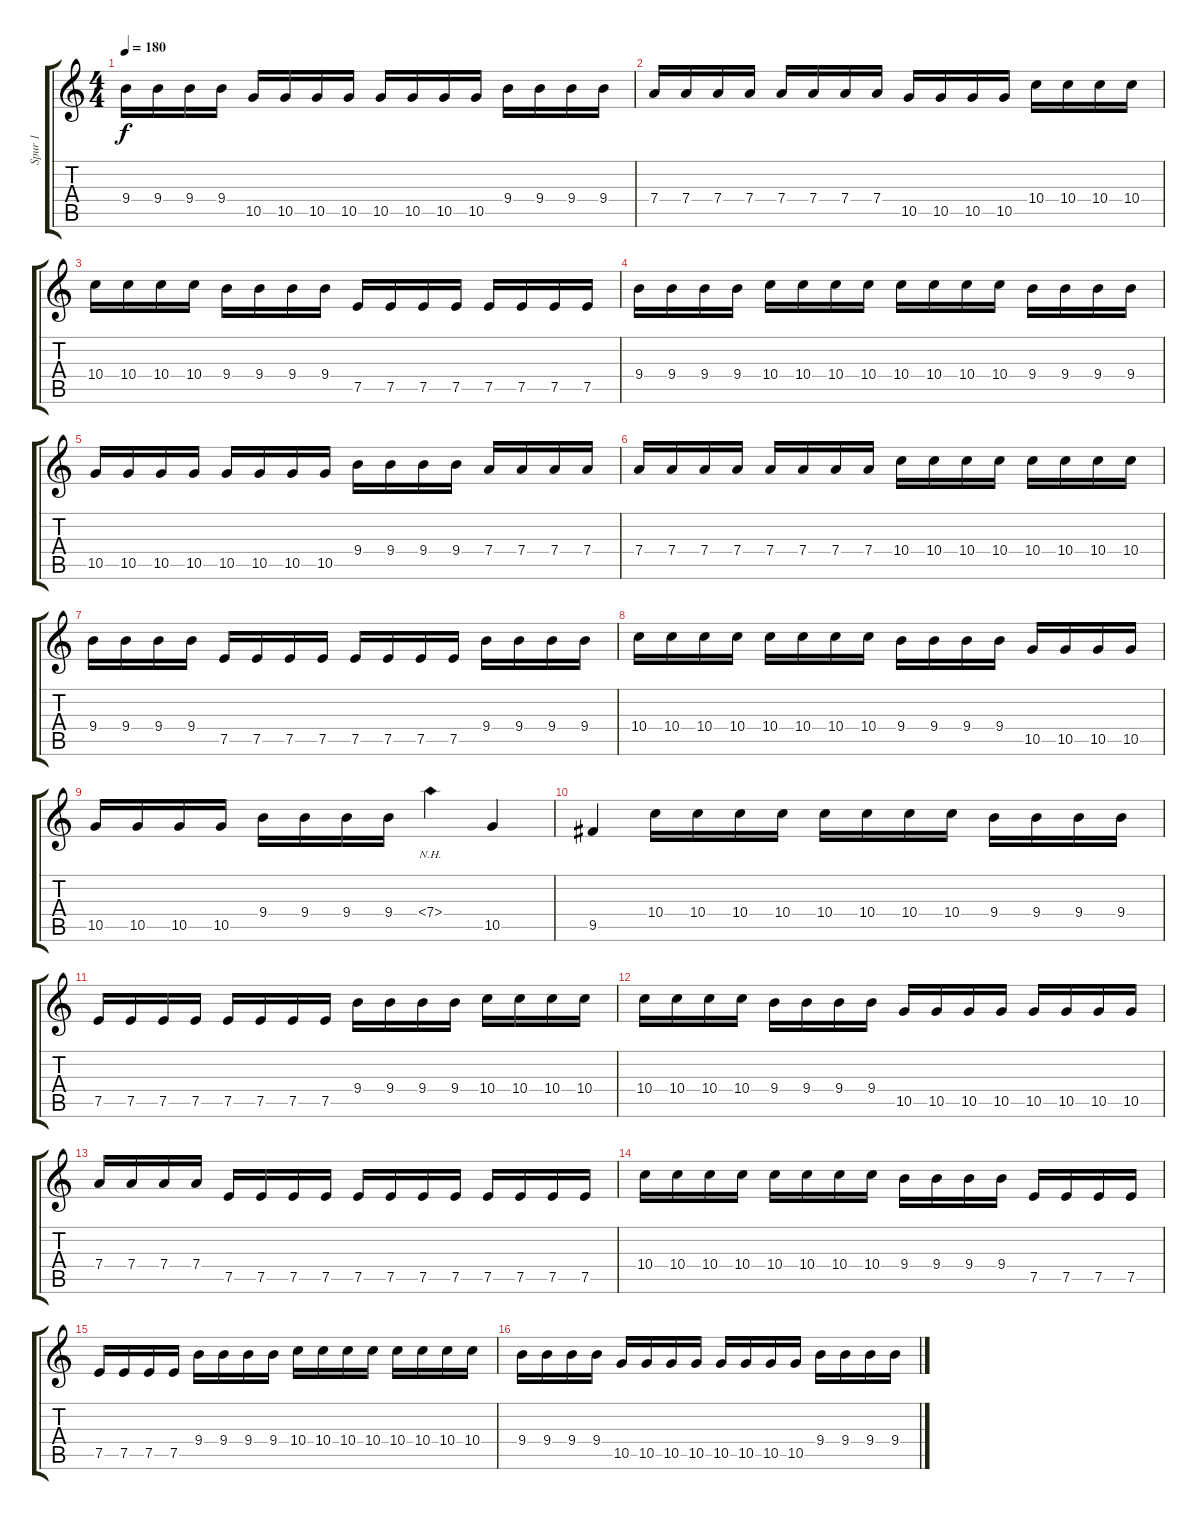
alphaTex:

\track ("Spur 1" "Spur 1") {instrument distortionguitar}
\staff {score tabs}
\tuning (E4 B3 G3 D3 A2 E2) {hide}
\ts (4 4)
\tempo 180
\clef g2
\ks c
9.4.16{dy f} 9.4.16 9.4.16 9.4.16 10.5.16 10.5.16 10.5.16 10.5.16 10.5.16 10.5.16 10.5.16 10.5.16 9.4.16 9.4.16 9.4.16 9.4.16 |
7.4.16 7.4.16 7.4.16 7.4.16 7.4.16 7.4.16 7.4.16 7.4.16 10.5.16 10.5.16 10.5.16 10.5.16 10.4.16 10.4.16 10.4.16 10.4.16 |
10.4.16 10.4.16 10.4.16 10.4.16 9.4.16 9.4.16 9.4.16 9.4.16 7.5.16 7.5.16 7.5.16 7.5.16 7.5.16 7.5.16 7.5.16 7.5.16 |
9.4.16 9.4.16 9.4.16 9.4.16 10.4.16 10.4.16 10.4.16 10.4.16 10.4.16 10.4.16 10.4.16 10.4.16 9.4.16 9.4.16 9.4.16 9.4.16 |
10.5.16 10.5.16 10.5.16 10.5.16 10.5.16 10.5.16 10.5.16 10.5.16 9.4.16 9.4.16 9.4.16 9.4.16 7.4.16 7.4.16 7.4.16 7.4.16 |
7.4.16 7.4.16 7.4.16 7.4.16 7.4.16 7.4.16 7.4.16 7.4.16 10.4.16 10.4.16 10.4.16 10.4.16 10.4.16 10.4.16 10.4.16 10.4.16 |
9.4.16 9.4.16 9.4.16 9.4.16 7.5.16 7.5.16 7.5.16 7.5.16 7.5.16 7.5.16 7.5.16 7.5.16 9.4.16 9.4.16 9.4.16 9.4.16 |
10.4.16 10.4.16 10.4.16 10.4.16 10.4.16 10.4.16 10.4.16 10.4.16 9.4.16 9.4.16 9.4.16 9.4.16 10.5.16 10.5.16 10.5.16 10.5.16 |
10.5.16 10.5.16 10.5.16 10.5.16 9.4.16 9.4.16 9.4.16 9.4.16 7.4{nh}.4 10.5.4 |
9.5.4 10.4.16 10.4.16 10.4.16 10.4.16 10.4.16 10.4.16 10.4.16 10.4.16 9.4.16 9.4.16 9.4.16 9.4.16 |
7.5.16 7.5.16 7.5.16 7.5.16 7.5.16 7.5.16 7.5.16 7.5.16 9.4.16 9.4.16 9.4.16 9.4.16 10.4.16 10.4.16 10.4.16 10.4.16 |
10.4.16 10.4.16 10.4.16 10.4.16 9.4.16 9.4.16 9.4.16 9.4.16 10.5.16 10.5.16 10.5.16 10.5.16 10.5.16 10.5.16 10.5.16 10.5.16 |
7.4.16 7.4.16 7.4.16 7.4.16 7.5.16 7.5.16 7.5.16 7.5.16 7.5.16 7.5.16 7.5.16 7.5.16 7.5.16 7.5.16 7.5.16 7.5.16 |
10.4.16 10.4.16 10.4.16 10.4.16 10.4.16 10.4.16 10.4.16 10.4.16 9.4.16 9.4.16 9.4.16 9.4.16 7.5.16 7.5.16 7.5.16 7.5.16 |
7.5.16 7.5.16 7.5.16 7.5.16 9.4.16 9.4.16 9.4.16 9.4.16 10.4.16 10.4.16 10.4.16 10.4.16 10.4.16 10.4.16 10.4.16 10.4.16 |
9.4.16 9.4.16 9.4.16 9.4.16 10.5.16 10.5.16 10.5.16 10.5.16 10.5.16 10.5.16 10.5.16 10.5.16 9.4.16 9.4.16 9.4.16 9.4.16
